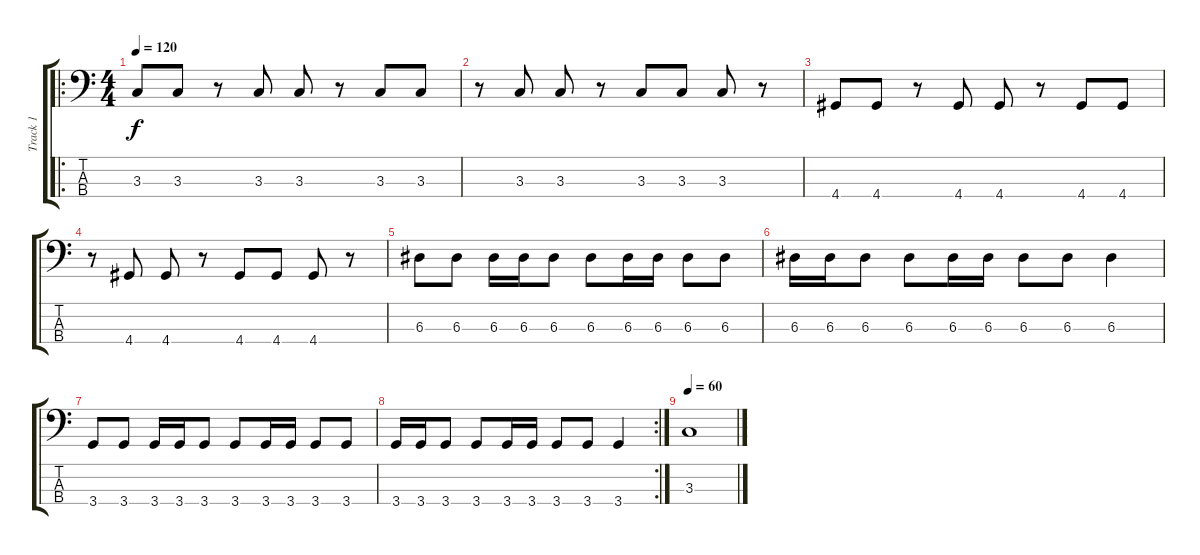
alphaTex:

\track ("Track 1" "Track 1") {instrument slapbass2}
\staff {score tabs}
\tuning (G2 D2 A1 E1) {hide}
\ro
\ts (4 4)
\tempo 120
\clef f4
\ks c
3.3.8{dy f instrument electricbassfinger} 3.3.8 r.8 3.3.8 3.3.8 r.8 3.3.8 3.3.8 |
r.8 3.3.8 3.3.8 r.8 3.3.8 3.3.8 3.3.8 r.8 |
4.4.8 4.4.8 r.8 4.4.8 4.4.8 r.8 4.4.8 4.4.8 |
r.8 4.4.8 4.4.8 r.8 4.4.8 4.4.8 4.4.8 r.8 |
6.3.8 6.3.8 6.3.16 6.3.16 6.3.8 6.3.8 6.3.16 6.3.16 6.3.8 6.3.8 |
6.3.16 6.3.16 6.3.8 6.3.8 6.3.16 6.3.16 6.3.8 6.3.8 6.3.4 |
3.4.8 3.4.8 3.4.16 3.4.16 3.4.8 3.4.8 3.4.16 3.4.16 3.4.8 3.4.8 |
\rc 2
3.4.16 3.4.16 3.4.8 3.4.8 3.4.16 3.4.16 3.4.8 3.4.8 3.4.4 |
\tempo 60
3.3.1
